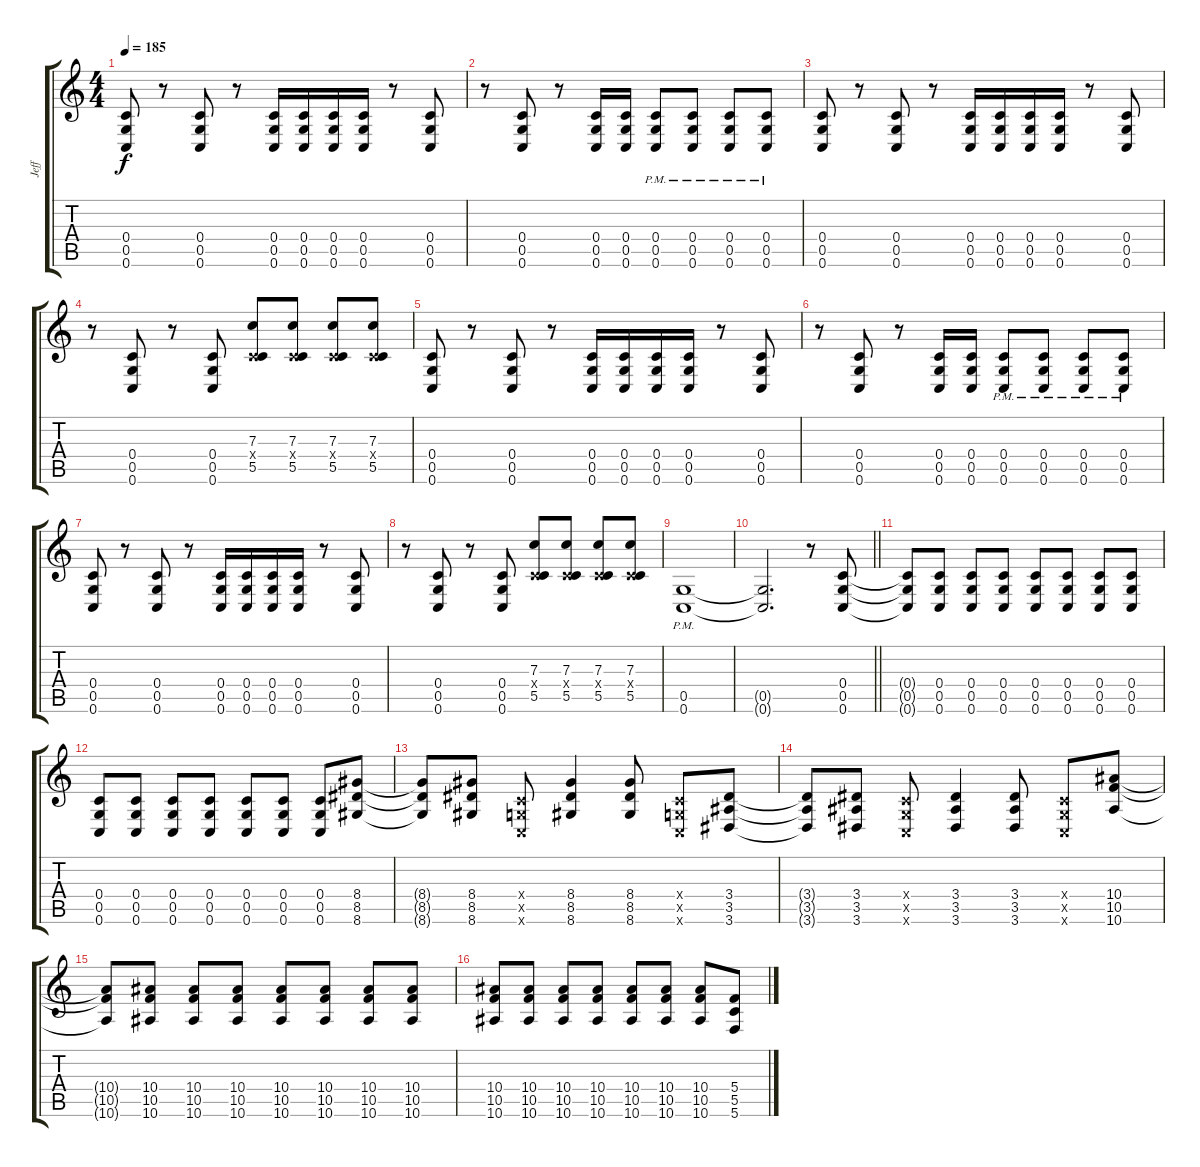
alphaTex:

\track ("Jeff" "Jeff") {instrument overdrivenguitar}
\staff {score tabs}
\tuning (D4 A3 F3 C3 G2 C2) {hide}
\ts (4 4)
\tempo 185
\clef g2
\ks c
(0.4 0.5 0.6).8{dy f} r.8 (0.4 0.5 0.6).8 r.8 (0.4 0.5 0.6).16 (0.4 0.5 0.6).16 (0.4 0.5 0.6).16 (0.4 0.5 0.6).16 r.8 (0.4 0.5 0.6).8 |
r.8 (0.4 0.5 0.6).8 r.8 (0.4 0.5 0.6).16 (0.4 0.5 0.6).16 (0.4{pm} 0.5{pm} 0.6{pm}).8 (0.4{pm} 0.5{pm} 0.6{pm}).8 (0.4{pm} 0.5{pm} 0.6{pm}).8 (0.4{pm} 0.5{pm} 0.6{pm}).8 |
(0.4 0.5 0.6).8 r.8 (0.4 0.5 0.6).8 r.8 (0.4 0.5 0.6).16 (0.4 0.5 0.6).16 (0.4 0.5 0.6).16 (0.4 0.5 0.6).16 r.8 (0.4 0.5 0.6).8 |
r.8 (0.4 0.5 0.6).8 r.8 (0.4 0.5 0.6).8 (7.3 0.4{x} 5.5).8 (7.3 0.4{x} 5.5).8 (7.3 0.4{x} 5.5).8 (7.3 0.4{x} 5.5).8 |
(0.4 0.5 0.6).8 r.8 (0.4 0.5 0.6).8 r.8 (0.4 0.5 0.6).16 (0.4 0.5 0.6).16 (0.4 0.5 0.6).16 (0.4 0.5 0.6).16 r.8 (0.4 0.5 0.6).8 |
r.8 (0.4 0.5 0.6).8 r.8 (0.4 0.5 0.6).16 (0.4 0.5 0.6).16 (0.4{pm} 0.5{pm} 0.6{pm}).8 (0.4{pm} 0.5{pm} 0.6{pm}).8 (0.4{pm} 0.5{pm} 0.6{pm}).8 (0.4{pm} 0.5{pm} 0.6{pm}).8 |
(0.4 0.5 0.6).8 r.8 (0.4 0.5 0.6).8 r.8 (0.4 0.5 0.6).16 (0.4 0.5 0.6).16 (0.4 0.5 0.6).16 (0.4 0.5 0.6).16 r.8 (0.4 0.5 0.6).8 |
r.8 (0.4 0.5 0.6).8 r.8 (0.4 0.5 0.6).8 (7.3 0.4{x} 5.5).8 (7.3 0.4{x} 5.5).8 (7.3 0.4{x} 5.5).8 (7.3 0.4{x} 5.5).8 |
(0.5{pm} 0.6{pm}).1 |
\barLineRight lightlight
(0.5{t} 0.6{t}).2{d} r.8 (0.4 0.5 0.6).8 |
\section ("" "")
(0.4{t} 0.5{t} 0.6{t}).8 (0.4 0.5 0.6).8 (0.4 0.5 0.6).8 (0.4 0.5 0.6).8 (0.4 0.5 0.6).8 (0.4 0.5 0.6).8 (0.4 0.5 0.6).8 (0.4 0.5 0.6).8 |
(0.4 0.5 0.6).8 (0.4 0.5 0.6).8 (0.4 0.5 0.6).8 (0.4 0.5 0.6).8 (0.4 0.5 0.6).8 (0.4 0.5 0.6).8 (0.4 0.5 0.6).8 (8.4 8.5 8.6).8 |
(8.4{t} 8.5{t} 8.6{t}).8 (8.4 8.5 8.6).8 (0.4{x} 0.5{x} 0.6{x}).8 (8.4 8.5 8.6).4 (8.4 8.5 8.6).8 (0.4{x} 0.5{x} 0.6{x}).8 (3.4 3.5 3.6).8 |
(3.4{t} 3.5{t} 3.6{t}).8 (3.4 3.5 3.6).8 (0.4{x} 0.5{x} 0.6{x}).8 (3.4 3.5 3.6).4 (3.4 3.5 3.6).8 (0.4{x} 0.5{x} 0.6{x}).8 (10.4 10.5 10.6).8 |
(10.4{t} 10.5{t} 10.6{t}).8 (10.4 10.5 10.6).8 (10.4 10.5 10.6).8 (10.4 10.5 10.6).8 (10.4 10.5 10.6).8 (10.4 10.5 10.6).8 (10.4 10.5 10.6).8 (10.4 10.5 10.6).8 |
(10.4 10.5 10.6).8 (10.4 10.5 10.6).8 (10.4 10.5 10.6).8 (10.4 10.5 10.6).8 (10.4 10.5 10.6).8 (10.4 10.5 10.6).8 (10.4 10.5 10.6).8 (5.4 5.5 5.6).8
